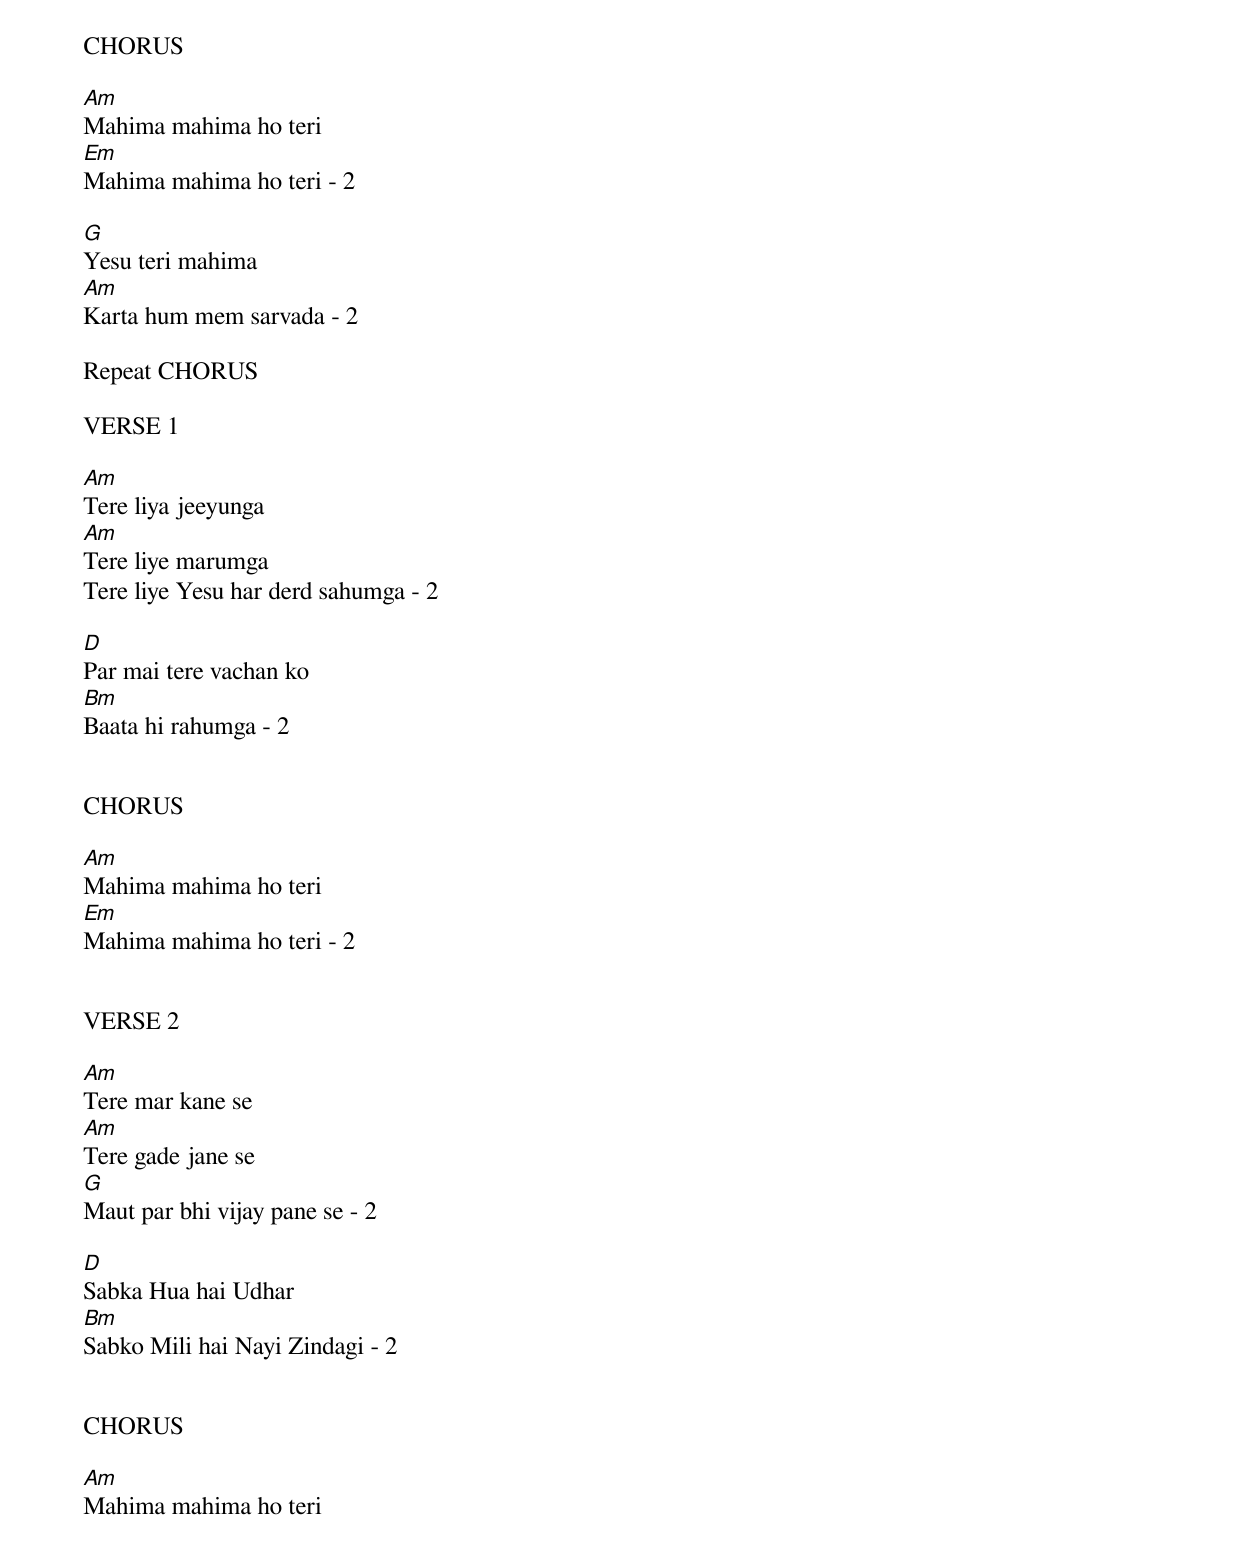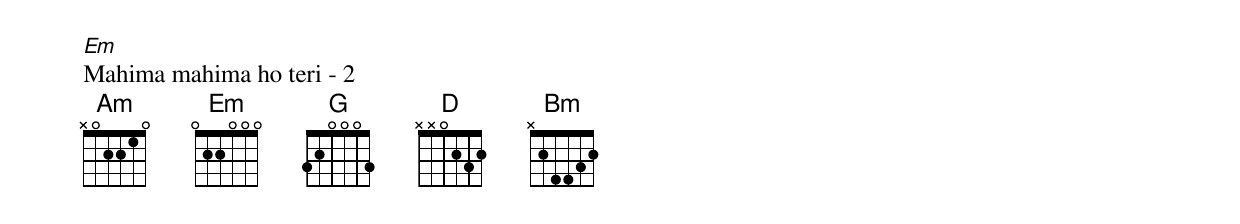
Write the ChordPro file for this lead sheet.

CHORUS

[Am]Mahima mahima ho teri
[Em]Mahima mahima ho teri - 2

[G]Yesu teri mahima
[Am]Karta hum mem sarvada - 2

Repeat CHORUS

VERSE 1

[Am]Tere liya jeeyunga
[Am]Tere liye marumga
Tere liye Yesu har derd sahumga - 2

[D]Par mai tere vachan ko
[Bm]Baata hi rahumga - 2


CHORUS

[Am]Mahima mahima ho teri
[Em]Mahima mahima ho teri - 2


VERSE 2

[Am]Tere mar kane se
[Am]Tere gade jane se
[G]Maut par bhi vijay pane se - 2

[D]Sabka Hua hai Udhar
[Bm]Sabko Mili hai Nayi Zindagi - 2


CHORUS

[Am]Mahima mahima ho teri
[Em]Mahima mahima ho teri - 2
